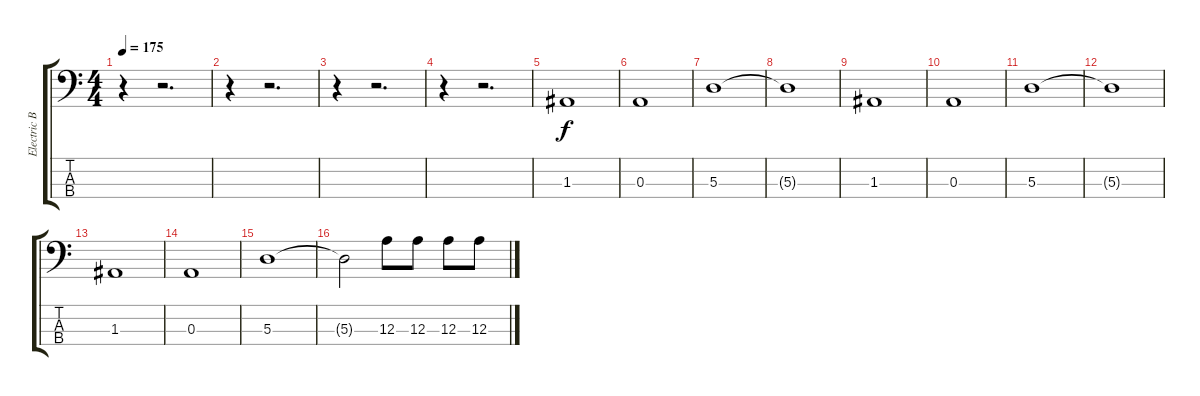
\track ("Electric Bass" "Electric B") {instrument electricbassfinger}
\staff {score tabs}
\tuning (G2 D2 A1 E1) {hide}
\ts (4 4)
\tempo 175
\clef f4
\ks c
r.4{dy f instrument electricbassfinger} r.2{d} |
r.4 r.2{d} |
r.4 r.2{d} |
r.4 r.2{d} |
1.3.1 |
0.3.1 |
5.3.1 |
5.3{t}.1 |
1.3.1 |
0.3.1 |
5.3.1 |
5.3{t}.1 |
1.3.1 |
0.3.1 |
5.3.1 |
5.3{t}.2 12.3.8 12.3.8 12.3.8 12.3.8
